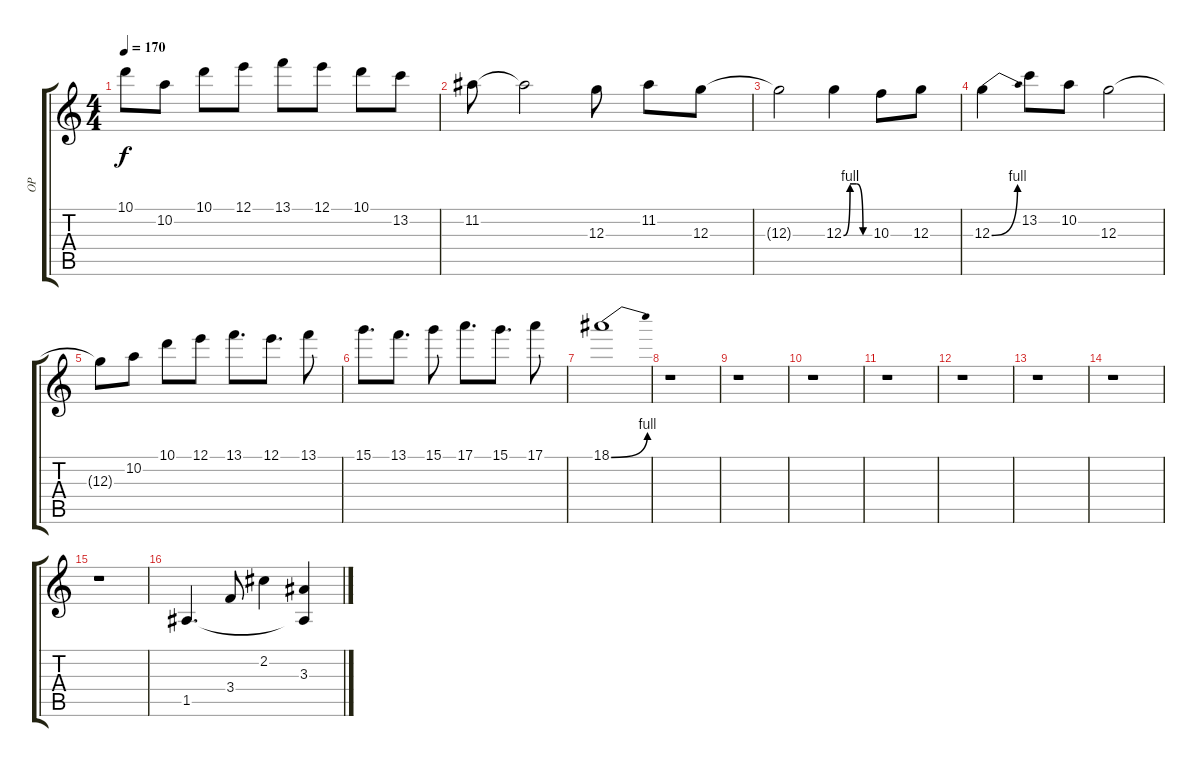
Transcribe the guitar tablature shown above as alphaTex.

\track ("OP" "OP") {instrument distortionguitar}
\staff {score tabs}
\tuning (E4 B3 G3 D3 A2 E2) {hide}
\ts (4 4)
\tempo 170
\clef g2
\ks c
10.1{t}.8{dy f} 10.2.8 10.1.8 12.1.8 13.1.8 12.1.8 10.1.8 13.2.8 |
11.2.8 11.2{t}.2 12.3.8 11.2.8 12.3.8 |
12.3{t}.2 12.3{be (custom 0 0 15 4 30 4 45 0 60 0)}.4 10.3.8 12.3.8 |
12.3{be (bend 0 0 60 4)}.4 13.2.8 10.2.8 12.3.2 |
12.3{t}.8 10.2.8 10.1.8 12.1.8 13.1.8{d} 12.1.8{d} 13.1.8 |
15.1.8{d} 13.1.8{d} 15.1.8 17.1.8{d} 15.1.8{d} 17.1.8 |
18.1{be (bend 0 0 60 4)}.1 |
r.1 |
r.1 |
r.1 |
r.1 |
r.1 |
r.1 |
r.1 |
r.1 |
1.5.4{d} 3.4.8 2.2.4 (3.3 1.5{t}).4
